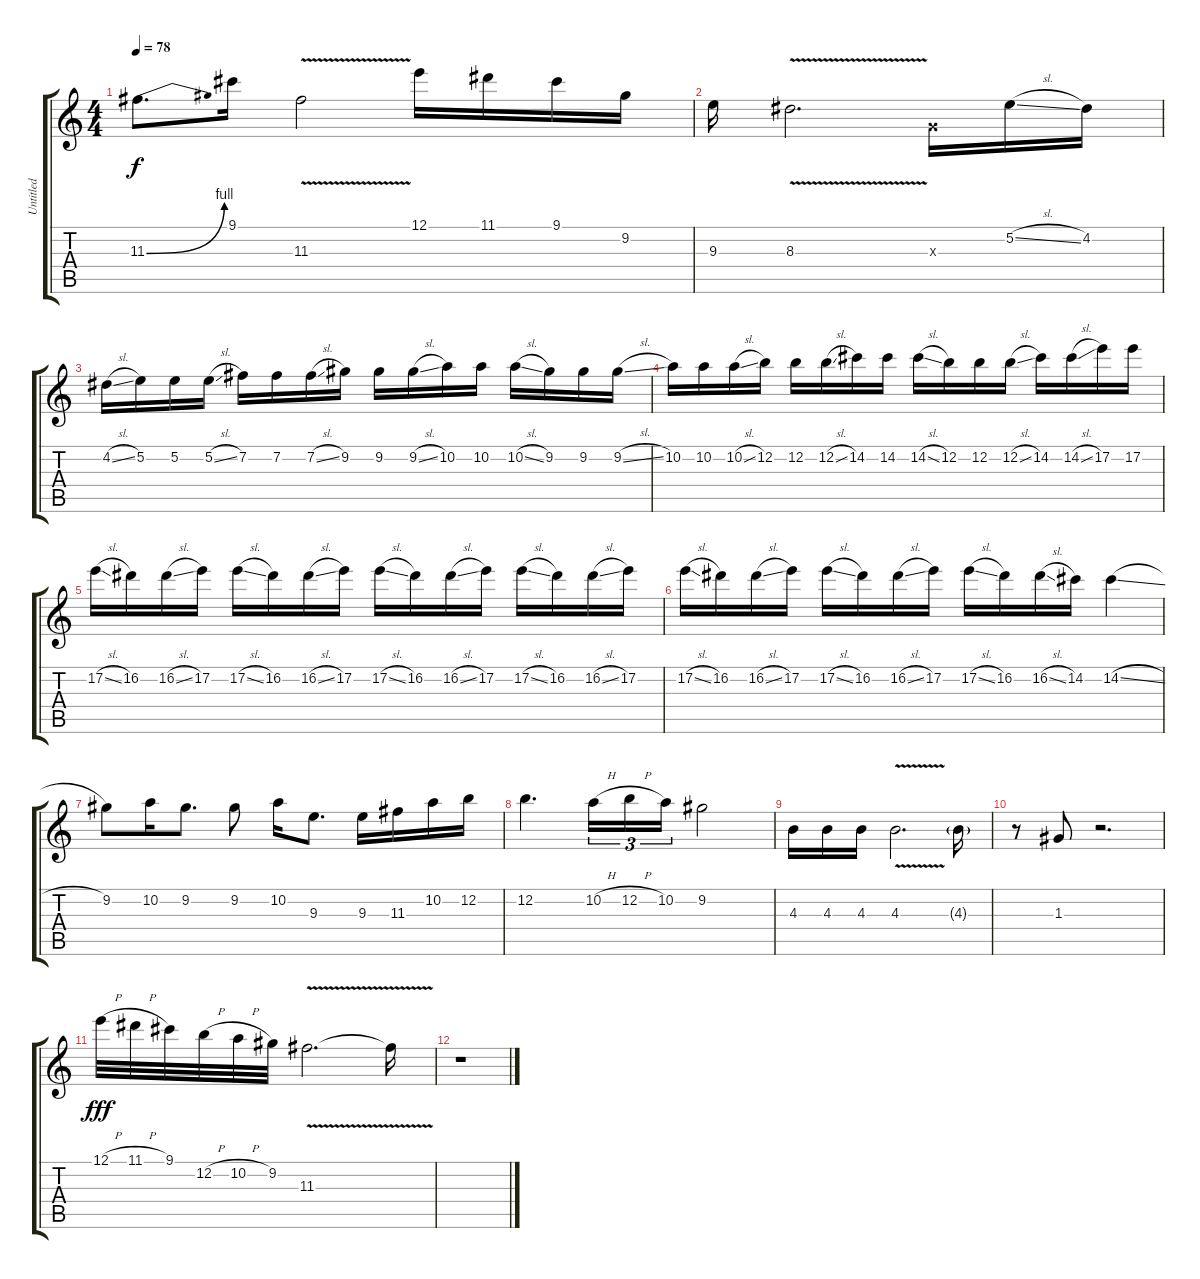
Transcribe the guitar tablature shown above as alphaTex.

\track ("Untitled" "Untitled") {instrument overdrivenguitar}
\staff {score tabs}
\tuning (E4 B3 G3 D3 A2 E2) {hide}
\ts (4 4)
\tempo 78
\clef g2
\ks c
11.3{be (bend 0 0 60 4)}.8{d dy f} 9.1.16 11.3{v}.2 12.1.16 11.1.16 9.1.16 9.2.16 |
9.3.16 8.3{v}.2{d} 0.3{x}.16 5.2{sl}.16 4.2.16 |
4.2{sl}.16 5.2.16 5.2.16 5.2{sl}.16 7.2.16 7.2.16 7.2{sl}.16 9.2.16 9.2.16 9.2{sl}.16 10.2.16 10.2.16 10.2{sl}.16 9.2.16 9.2.16 9.2{sl}.16 |
10.2.16 10.2.16 10.2{sl}.16 12.2.16 12.2.16 12.2{sl}.16 14.2.16 14.2.16 14.2{sl}.16 12.2.16 12.2.16 12.2{sl}.16 14.2.16 14.2{sl}.16 17.2.16 17.2.16 |
17.2{sl}.16 16.2.16 16.2{sl}.16 17.2.16 17.2{sl}.16 16.2.16 16.2{sl}.16 17.2.16 17.2{sl}.16 16.2.16 16.2{sl}.16 17.2.16 17.2{sl}.16 16.2.16 16.2{sl}.16 17.2.16 |
17.2{sl}.16 16.2.16 16.2{sl}.16 17.2.16 17.2{sl}.16 16.2.16 16.2{sl}.16 17.2.16 17.2{sl}.16 16.2.16 16.2{sl}.16 14.2.16 14.2{sl}.4 |
9.2.8 10.2.16 9.2.8{d} 9.2.8 10.2.16 9.3.8{d} 9.3.16 11.3.16 10.2.16 12.2.16 |
12.2.4{d} 10.2{h}.16{tu (3 2)} 12.2{h}.16{tu (3 2)} 10.2.16{tu (3 2)} 9.2.2 |
4.3.16 4.3.16 4.3.16 4.3{v}.2{d} 4.3{g}.16 |
r.8 1.3.8 r.2{d} |
12.1{h}.32{dy fff} 11.1{h}.32 9.1.32 12.2{h}.32 10.2{h}.32 9.2.32 11.3{v}.2{d} 11.3{t}.16 |
r.1
